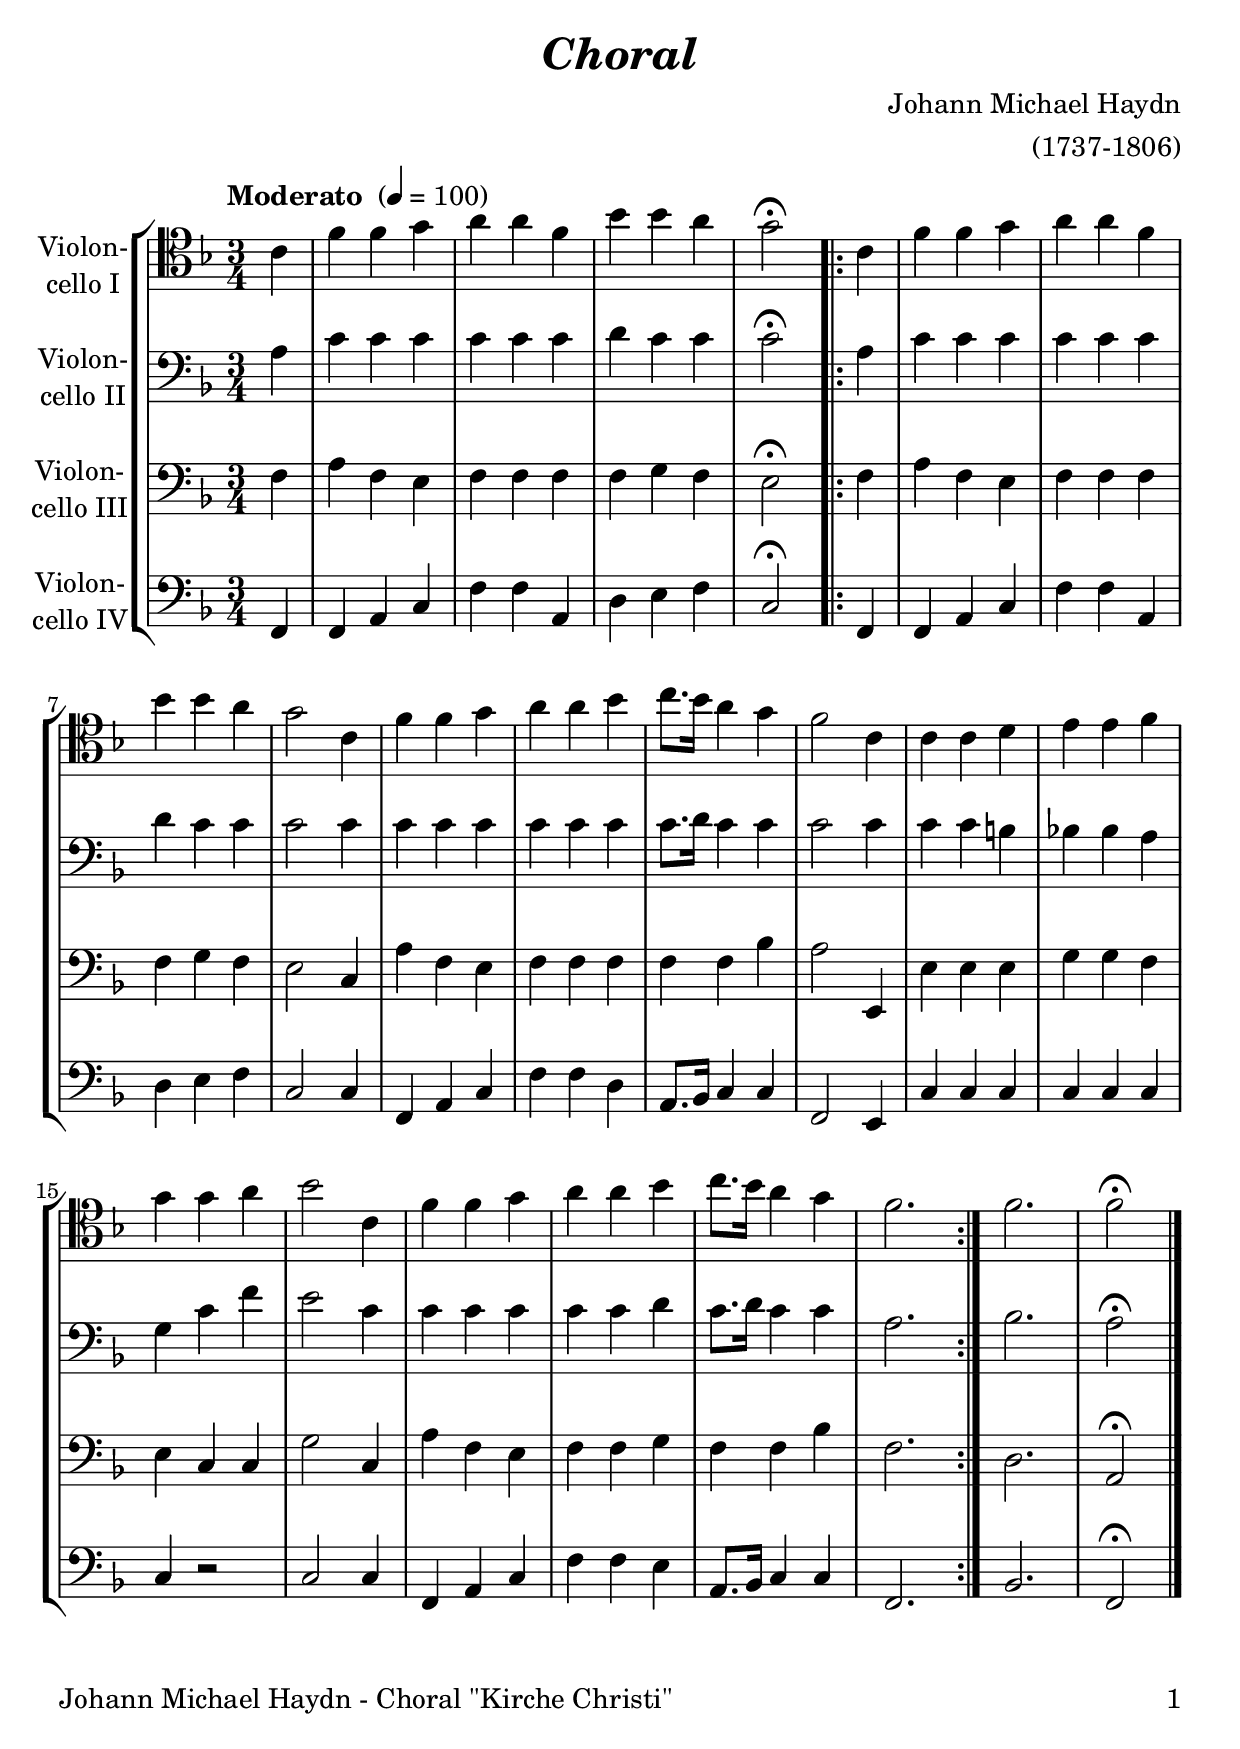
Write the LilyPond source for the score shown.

\version "2.18.2"
\include "deutsch.ly"
  
#(set-global-staff-size 24)

\header {
  title     = \markup \bold \italic "Choral"
  composer  = "Johann Michael Haydn"
  arranger  = "(1737-1806)"
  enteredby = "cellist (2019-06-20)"
%  piece     = ""
}

voiceconsts = {
  \key as \major
  \time 3/4
  \clef "bass"
  \numericTimeSignature
  \compressFullBarRests
  % Set default beaming for all staves
%  \set Timing.beamExceptions = #'()
%  \set Timing.baseMoment     = #(ly:make-moment 1 4)
%  \set Timing.beatStructure  = #'(1 1 1)
  \tempo "Moderato " 4=100
}

micl = "clarinet"
mifl = "flute"
miob = "oboe"
mifh = "french horn"
misx = "tenor sax"
mist = "string ensemble 1"
miba = "cello"
mivc = "bassoon"

va = \relative c' {
  \voiceconsts
  \clef "tenor"

  \partial 4 es4 as as
  b c c
  as des des
  c b2\fermata
  \repeat volta 2 {
    es,4
    as as b
    c c as

    des des c
    b2 es,4
    as as b

    c c des
    es8. des16 c4 b
    as2 es4

    es es f
    g g as
    b b c

    des2 es,4
    as as b
    c c des
    es8. des16 c4 b

    as2.
  }
  as
  as2\fermata \bar "|."
}

vb = \relative c' {
  \voiceconsts

  \partial 4 c4 es es
  es es es
  es f es
  es es2\fermata
  \repeat volta 2 {
    c4
    es es es
    es es es
    f es es
    es2 es4
    es es es

    es es es
    es8. f16 es4 es
    es2 es4

    es es d
    des! des c
    b es as

    g2 es4
    es es es
    es es f
    es8. f16 es4 es

    c2.
  }
  des
  c2\fermata \bar "|."
}

vc = \relative c' {
  \voiceconsts

  \partial 4 as4 c as
  g as as
  as as b
  as g2\fermata
  \repeat volta 2 {
    as4
    c as g
    as as as

    as b as
    g2 es4
    c' as g
    as as as
    as as des
    c2 g,4

    g' g g
    b b as
    g es es

    b'2 es,4
    c' as g
    as as b
    as as des

    as2.
  }
  f
  c2\fermata \bar "|."
}

vd = \relative c {
  \voiceconsts

  \partial 4 as4 as c
  es as as
  c, f g
  as es2\fermata
  \repeat volta 2 {
    as,4
    as c es
    as as c,

    f g as
    es2 es4
    as, c es

    as as f
    c8. des16 es4 es
    as,2 g4

    es' es es
    es es es
    es r2

    es2 es4
    as, c es
    as as g
    c,8. des16 es4 es

    as,2.
  }
  des
  as2\fermata \bar "|."
}


music = \new StaffGroup <<
      \new Staff {
	\set Staff.midiInstrument = \miba
	\set Staff.instrumentName = \markup \center-column { "Violon-" "cello I" }
	\transpose as f { \va }
      }

      \new Staff {
	\set Staff.midiInstrument = \miba
	\set Staff.instrumentName = \markup \center-column { "Violon-" "cello II" }
	\transpose as f { \vb }
      }

      \new Staff {
	\set Staff.midiInstrument = \miba
	\set Staff.instrumentName = \markup \center-column { "Violon-" "cello III" }
	\transpose as f { \vc }
      }

      \new Staff {
	\set Staff.midiInstrument = \miba
	\set Staff.instrumentName = \markup \center-column { "Violon-" "cello IV" }
	\transpose as f { \vd }
      }
>>

\book {
   \paper {
    print-page-number = ##t
    print-first-page-number = ##t
    oddHeaderMarkup = \markup \null
    evenHeaderMarkup = \markup \null
    oddFooterMarkup = \markup {
      \fill-line {
        \on-the-fly #print-page-number-check-first
        "Johann Michael Haydn - Choral \"Kirche Christi\"" \fromproperty #'page:page-number-string
      }
    }
    evenFooterMarkup = \oddFooterMarkup
  } \score {
    \music
    \layout {}
  }

  \score {
    \unfoldRepeats \music

    \midi {
      \context {
        \Score
      }
    }
  }
}
